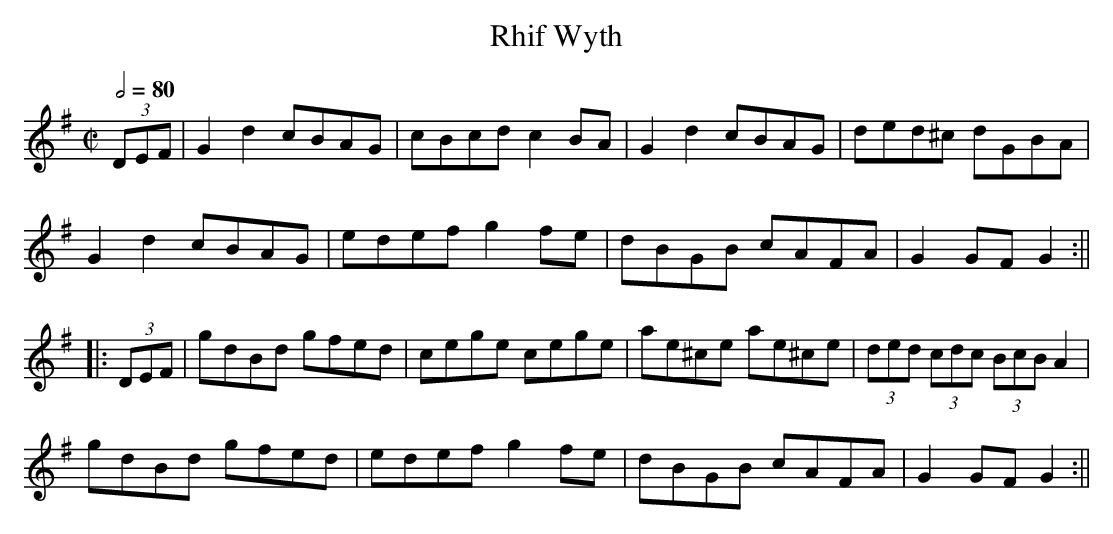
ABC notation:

X:1
T:Rhif Wyth
M:C|
L:1/8
Q:1/2=80
K:G
(3DEF|G2d2 cBAG|cBcd c2BA|G2d2 cBAG|ded^c dGBA|
G2d2 cBAG|edef g2fe|dBGB cAFA|G2GF G2:||
|:(3DEF|gdBd gfed|cege cege| ae^ce ae^ce|(3ded (3cdc (3BcB A2|
gdBd gfed|edef g2fe|dBGB cAFA|G2GF G2:||
